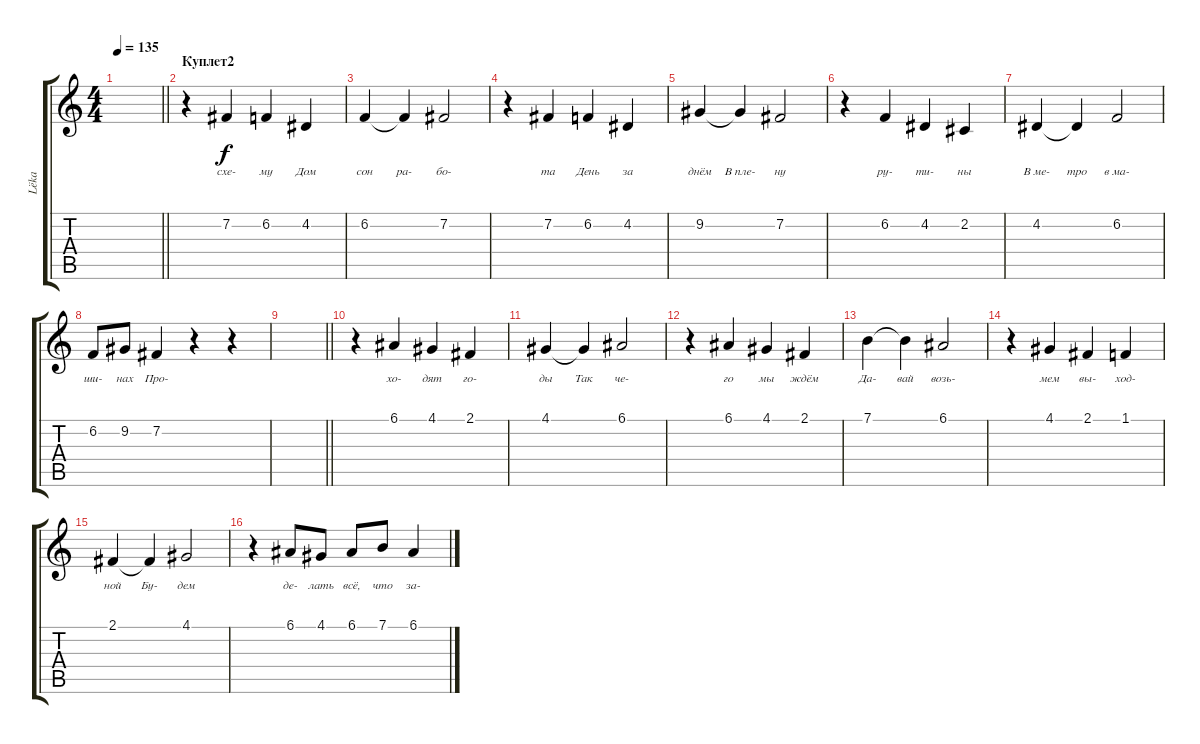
\track ("Lёka" "Lёka") {instrument violin}
\staff {score tabs}
\tuning (E4 B3 G3 D3 A2 E2) {hide}
\ts (4 4)
\tempo 135
\clef g2
\barLineRight lightlight
\ks c
|
\section ("" "Куплет2")
r.4 7.2.4{lyrics (0 "схе-") lyrics (1 "") lyrics (2 "") lyrics (3 "") lyrics (4 "")} 6.2.4{lyrics (0 "му") lyrics (1 "") lyrics (2 "") lyrics (3 "") lyrics (4 "")} 4.2.4{lyrics (0 "Дом") lyrics (1 "") lyrics (2 "") lyrics (3 "") lyrics (4 "")} |
6.2.4{lyrics (0 "сон") lyrics (1 "") lyrics (2 "") lyrics (3 "") lyrics (4 "")} 6.2{t}.4{lyrics (0 "ра-") lyrics (1 "") lyrics (2 "") lyrics (3 "") lyrics (4 "")} 7.2.2{lyrics (0 "бо-") lyrics (1 "") lyrics (2 "") lyrics (3 "") lyrics (4 "")} |
r.4 7.2.4{lyrics (0 "та") lyrics (1 "") lyrics (2 "") lyrics (3 "") lyrics (4 "")} 6.2.4{lyrics (0 "День") lyrics (1 "") lyrics (2 "") lyrics (3 "") lyrics (4 "")} 4.2.4{lyrics (0 "за") lyrics (1 "") lyrics (2 "") lyrics (3 "") lyrics (4 "")} |
9.2.4{lyrics (0 "днём") lyrics (1 "") lyrics (2 "") lyrics (3 "") lyrics (4 "")} 9.2{t}.4{lyrics (0 "В пле-") lyrics (1 "") lyrics (2 "") lyrics (3 "") lyrics (4 "")} 7.2.2{lyrics (0 "ну") lyrics (1 "") lyrics (2 "") lyrics (3 "") lyrics (4 "")} |
r.4 6.2.4{lyrics (0 "ру-") lyrics (1 "") lyrics (2 "") lyrics (3 "") lyrics (4 "")} 4.2.4{lyrics (0 "ти-") lyrics (1 "") lyrics (2 "") lyrics (3 "") lyrics (4 "")} 2.2.4{lyrics (0 "ны") lyrics (1 "") lyrics (2 "") lyrics (3 "") lyrics (4 "")} |
4.2.4{lyrics (0 "В ме-") lyrics (1 "") lyrics (2 "") lyrics (3 "") lyrics (4 "")} 4.2{t}.4{lyrics (0 "тро") lyrics (1 "") lyrics (2 "") lyrics (3 "") lyrics (4 "")} 6.2.2{lyrics (0 "в ма-") lyrics (1 "") lyrics (2 "") lyrics (3 "") lyrics (4 "")} |
6.2.8{lyrics (0 "ши-") lyrics (1 "") lyrics (2 "") lyrics (3 "") lyrics (4 "")} 9.2.8{lyrics (0 "нах") lyrics (1 "") lyrics (2 "") lyrics (3 "") lyrics (4 "")} 7.2.4{lyrics (0 "Про-") lyrics (1 "") lyrics (2 "") lyrics (3 "") lyrics (4 "")} r.4 r.4 |
\barLineRight lightlight
|
r.4 6.1.4{lyrics (0 "хо-") lyrics (1 "") lyrics (2 "") lyrics (3 "") lyrics (4 "")} 4.1.4{lyrics (0 "дят") lyrics (1 "") lyrics (2 "") lyrics (3 "") lyrics (4 "")} 2.1.4{lyrics (0 "го-") lyrics (1 "") lyrics (2 "") lyrics (3 "") lyrics (4 "")} |
4.1.4{lyrics (0 "ды") lyrics (1 "") lyrics (2 "") lyrics (3 "") lyrics (4 "")} 4.1{t}.4{lyrics (0 "Так") lyrics (1 "") lyrics (2 "") lyrics (3 "") lyrics (4 "")} 6.1.2{lyrics (0 "че-") lyrics (1 "") lyrics (2 "") lyrics (3 "") lyrics (4 "")} |
r.4 6.1.4{lyrics (0 "го") lyrics (1 "") lyrics (2 "") lyrics (3 "") lyrics (4 "")} 4.1.4{lyrics (0 "мы") lyrics (1 "") lyrics (2 "") lyrics (3 "") lyrics (4 "")} 2.1.4{lyrics (0 "ждём") lyrics (1 "") lyrics (2 "") lyrics (3 "") lyrics (4 "")} |
7.1.4{lyrics (0 "Да-") lyrics (1 "") lyrics (2 "") lyrics (3 "") lyrics (4 "")} 7.1{t}.4{lyrics (0 "вай") lyrics (1 "") lyrics (2 "") lyrics (3 "") lyrics (4 "")} 6.1.2{lyrics (0 "возь-") lyrics (1 "") lyrics (2 "") lyrics (3 "") lyrics (4 "")} |
r.4 4.1.4{lyrics (0 "мем") lyrics (1 "") lyrics (2 "") lyrics (3 "") lyrics (4 "")} 2.1.4{lyrics (0 "вы-") lyrics (1 "") lyrics (2 "") lyrics (3 "") lyrics (4 "")} 1.1.4{lyrics (0 "ход-") lyrics (1 "") lyrics (2 "") lyrics (3 "") lyrics (4 "")} |
2.1.4{lyrics (0 "ной") lyrics (1 "") lyrics (2 "") lyrics (3 "") lyrics (4 "")} 2.1{t}.4{lyrics (0 "Бу-") lyrics (1 "") lyrics (2 "") lyrics (3 "") lyrics (4 "")} 4.1.2{lyrics (0 "дем") lyrics (1 "") lyrics (2 "") lyrics (3 "") lyrics (4 "")} |
r.4 6.1.8{lyrics (0 "де-") lyrics (1 "") lyrics (2 "") lyrics (3 "") lyrics (4 "")} 4.1.8{lyrics (0 "лать") lyrics (1 "") lyrics (2 "") lyrics (3 "") lyrics (4 "")} 6.1.8{lyrics (0 "всё,") lyrics (1 "") lyrics (2 "") lyrics (3 "") lyrics (4 "")} 7.1.8{lyrics (0 "что") lyrics (1 "") lyrics (2 "") lyrics (3 "") lyrics (4 "")} 6.1.4{lyrics (0 "за-") lyrics (1 "") lyrics (2 "") lyrics (3 "") lyrics (4 "")}
